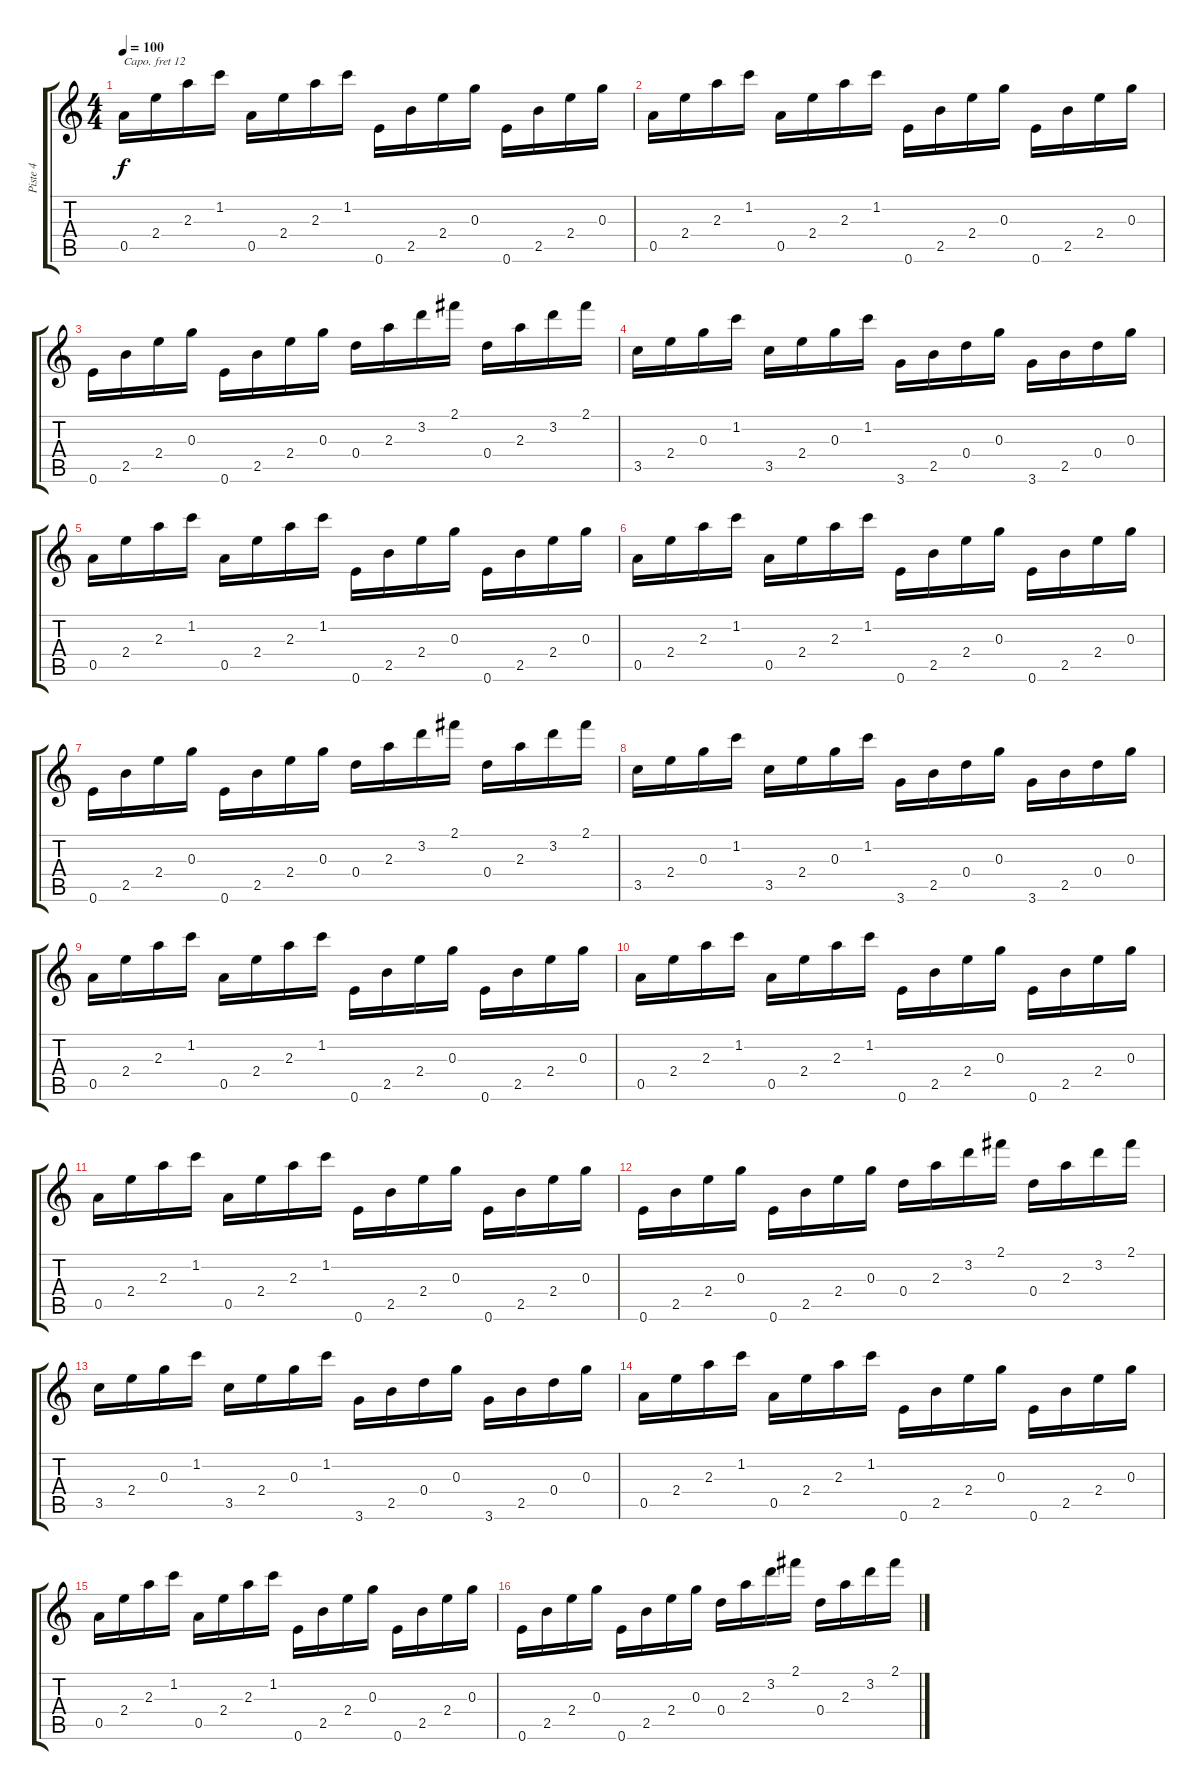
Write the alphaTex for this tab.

\track ("Piste 4" "Piste 4") {instrument banjo}
\staff {score tabs}
\capo 12
\tuning (E4 B3 G3 D3 A2 E2) {hide}
\displaytranspose 12
\ts (4 4)
\tempo 100
\clef g2
\ks c
0.5.16{dy f} 2.4.16 2.3.16 1.2.16 0.5.16 2.4.16 2.3.16 1.2.16 0.6.16 2.5.16 2.4.16 0.3.16 0.6.16 2.5.16 2.4.16 0.3.16 |
0.5.16 2.4.16 2.3.16 1.2.16 0.5.16 2.4.16 2.3.16 1.2.16 0.6.16 2.5.16 2.4.16 0.3.16 0.6.16 2.5.16 2.4.16 0.3.16 |
0.6.16 2.5.16 2.4.16 0.3.16 0.6.16 2.5.16 2.4.16 0.3.16 0.4.16 2.3.16 3.2.16 2.1.16 0.4.16 2.3.16 3.2.16 2.1.16 |
3.5.16 2.4.16 0.3.16 1.2.16 3.5.16 2.4.16 0.3.16 1.2.16 3.6.16 2.5.16 0.4.16 0.3.16 3.6.16 2.5.16 0.4.16 0.3.16 |
0.5.16 2.4.16 2.3.16 1.2.16 0.5.16 2.4.16 2.3.16 1.2.16 0.6.16 2.5.16 2.4.16 0.3.16 0.6.16 2.5.16 2.4.16 0.3.16 |
0.5.16 2.4.16 2.3.16 1.2.16 0.5.16 2.4.16 2.3.16 1.2.16 0.6.16 2.5.16 2.4.16 0.3.16 0.6.16 2.5.16 2.4.16 0.3.16 |
0.6.16{volume 7} 2.5.16 2.4.16 0.3.16 0.6.16 2.5.16 2.4.16 0.3.16 0.4.16 2.3.16 3.2.16 2.1.16 0.4.16 2.3.16 3.2.16 2.1.16 |
3.5.16 2.4.16 0.3.16 1.2.16 3.5.16 2.4.16 0.3.16 1.2.16 3.6.16 2.5.16 0.4.16 0.3.16 3.6.16 2.5.16 0.4.16 0.3.16 |
0.5.16 2.4.16 2.3.16 1.2.16 0.5.16 2.4.16 2.3.16 1.2.16 0.6.16 2.5.16 2.4.16 0.3.16 0.6.16 2.5.16 2.4.16 0.3.16 |
0.5.16 2.4.16 2.3.16 1.2.16 0.5.16 2.4.16 2.3.16 1.2.16 0.6.16 2.5.16 2.4.16 0.3.16 0.6.16 2.5.16 2.4.16 0.3.16 |
0.5.16 2.4.16 2.3.16 1.2.16 0.5.16 2.4.16 2.3.16 1.2.16 0.6.16 2.5.16 2.4.16 0.3.16 0.6.16 2.5.16 2.4.16 0.3.16 |
0.6.16 2.5.16 2.4.16 0.3.16 0.6.16 2.5.16 2.4.16 0.3.16 0.4.16 2.3.16 3.2.16 2.1.16 0.4.16 2.3.16 3.2.16 2.1.16 |
3.5.16 2.4.16 0.3.16 1.2.16 3.5.16 2.4.16 0.3.16 1.2.16 3.6.16 2.5.16 0.4.16 0.3.16 3.6.16 2.5.16 0.4.16 0.3.16 |
0.5.16 2.4.16 2.3.16 1.2.16 0.5.16 2.4.16 2.3.16 1.2.16 0.6.16 2.5.16 2.4.16 0.3.16 0.6.16 2.5.16 2.4.16 0.3.16 |
0.5.16 2.4.16 2.3.16 1.2.16 0.5.16 2.4.16 2.3.16 1.2.16 0.6.16 2.5.16 2.4.16 0.3.16 0.6.16 2.5.16 2.4.16 0.3.16 |
0.6.16{volume 7} 2.5.16 2.4.16 0.3.16 0.6.16 2.5.16 2.4.16 0.3.16 0.4.16 2.3.16 3.2.16 2.1.16 0.4.16 2.3.16 3.2.16 2.1.16
